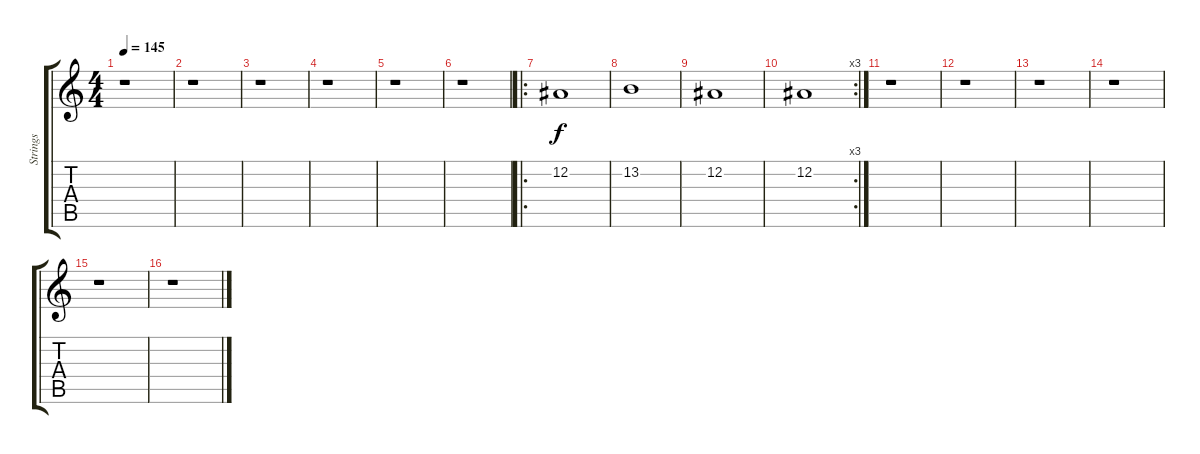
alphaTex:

\track ("Strings" "Strings") {instrument stringensemble1}
\staff {score tabs}
\tuning (Eb4 Bb3 Gb3 Db3 Ab2 Db2) {hide}
\ts (4 4)
\tempo 145
\clef g2
\ks c
r.1{dy f} |
r.1 |
r.1 |
r.1 |
r.1 |
r.1 |
\ro
12.2.1 |
13.2.1 |
12.2.1 |
\rc 3
12.2.1 |
r.1 |
r.1 |
r.1 |
r.1 |
r.1 |
r.1
